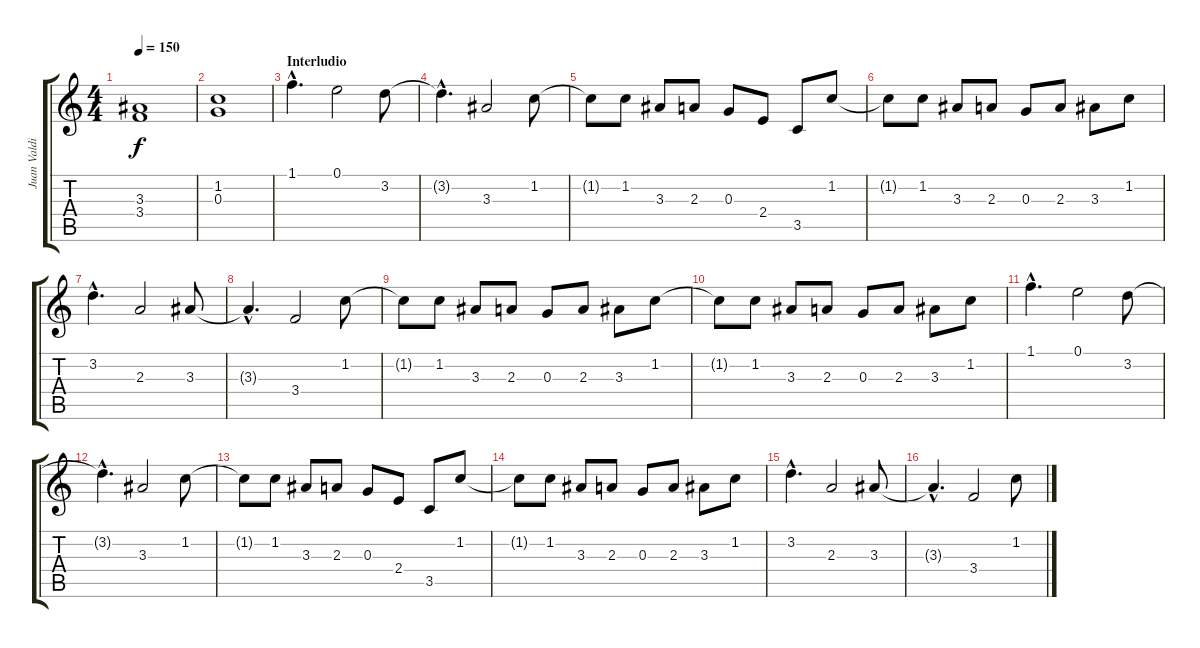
\track ("Juan Valdivia" "Juan Valdi") {instrument distortionguitar}
\staff {score tabs}
\tuning (E4 B3 G3 D3 A2 E2) {hide}
\ts (4 4)
\tempo 150
\clef g2
\ks c
(3.3 3.4).1{dy f} |
(1.2 0.3).1 |
\section ("" "Interludio")
1.1{hac}.4{d volume 14} 0.1.2 3.2.8 |
3.2{hac t}.4{d} 3.3.2 1.2.8 |
1.2{t}.8 1.2.8 3.3.8 2.3.8 0.3.8 2.4.8 3.5.8 1.2.8 |
1.2{t}.8 1.2.8 3.3.8 2.3.8 0.3.8 2.3.8 3.3.8 1.2.8 |
3.2{hac}.4{d} 2.3.2 3.3.8 |
3.3{hac t}.4{d} 3.4.2 1.2.8 |
1.2{t}.8 1.2.8 3.3.8 2.3.8 0.3.8 2.3.8 3.3.8 1.2.8 |
1.2{t}.8 1.2.8 3.3.8 2.3.8 0.3.8 2.3.8 3.3.8 1.2.8 |
1.1{hac}.4{d volume 13} 0.1.2 3.2.8 |
3.2{hac t}.4{d} 3.3.2 1.2.8 |
1.2{t}.8 1.2.8 3.3.8 2.3.8 0.3.8 2.4.8 3.5.8 1.2.8 |
1.2{t}.8 1.2.8 3.3.8 2.3.8 0.3.8 2.3.8 3.3.8 1.2.8 |
3.2{hac}.4{d} 2.3.2 3.3.8 |
3.3{hac t}.4{d} 3.4.2 1.2.8
